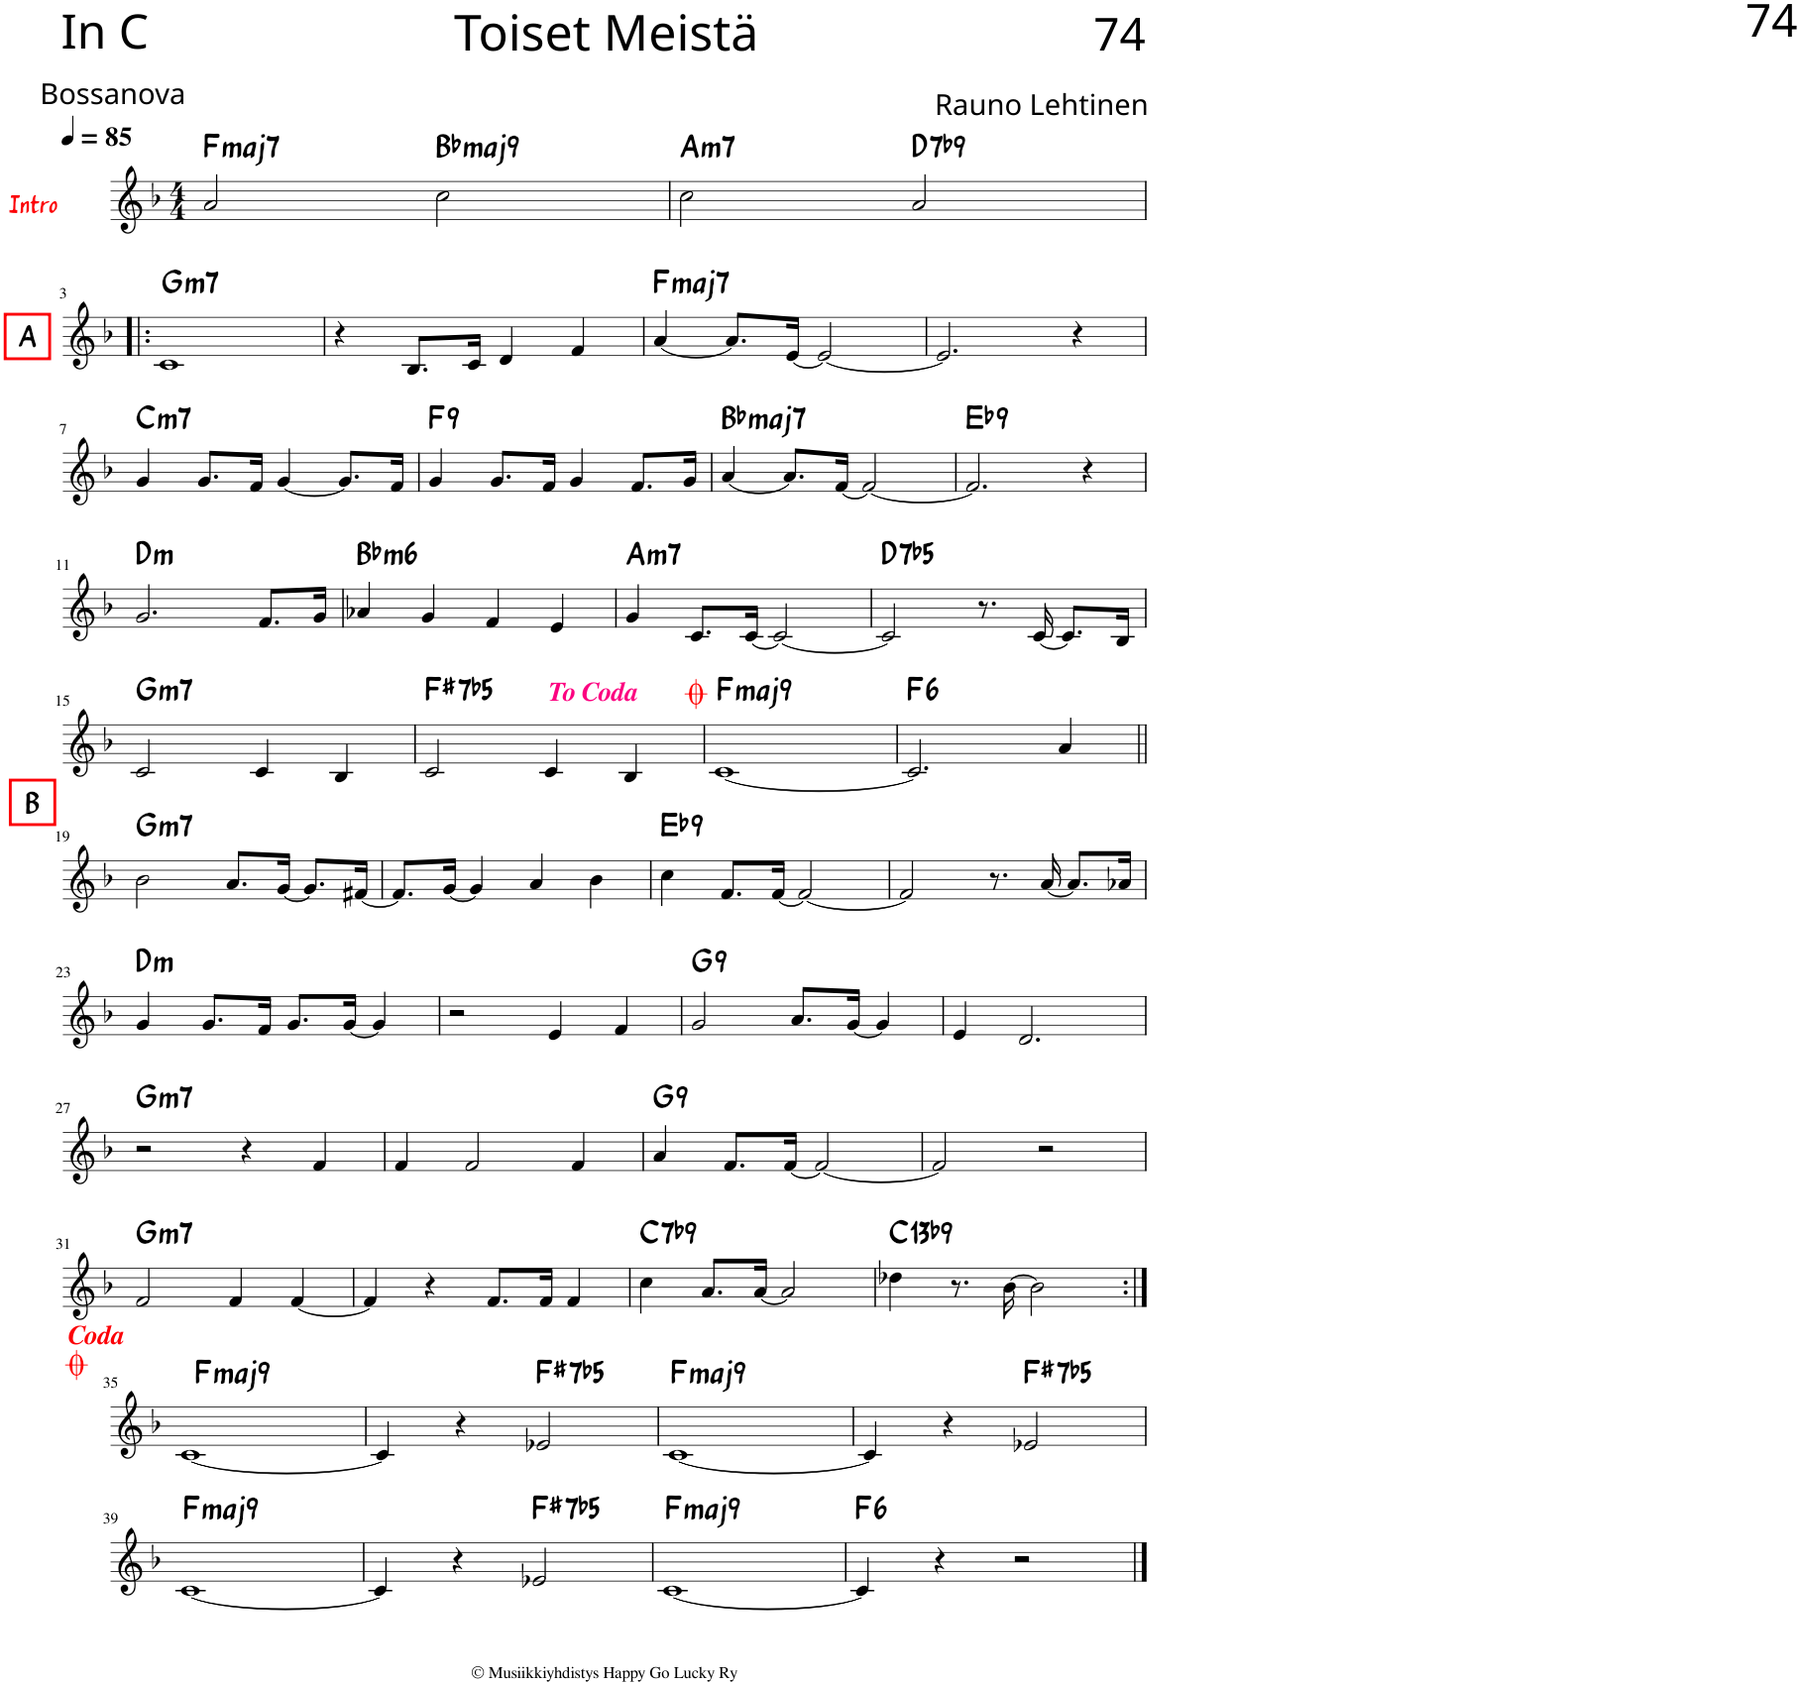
**kern	**harte
*part1	*part1
*staff1	*
*I"Piano	*
*I'Pno.	*
*clefG2	*
*k[b-]	*
*M4/4	*
*MM85	*
=1	=1
!LO:TX:a:color=#FC0107:t=Intro	!LO:H:kt=maj7
2a/	F:maj7
!	!LO:H:kt=maj9
2cc\	Bb:maj9
=2	=2
!	!LO:H:kt=m7
2cc\	A:min7
!	!LO:H:kt=7
2a/	D:7(b9)
!!LO:LB:g=z
=3!|:	=3!|:
!LO:TX:a:B:t=A	!LO:H:kt=m7
1c	G:min7
=4	=4
4r	.
8.B-/L	.
16c/Jk	.
4d/	.
4f/	.
=5	=5
!	!LO:H:kt=maj7
[4a/	F:maj7
8.a/L]	.
[16e/Jk	.
2e/_	.
=6	=6
2.e/]	.
4r	.
!!LO:LB:g=z
=7	=7
!	!LO:H:kt=m7
4g/	C:min7
8.g/L	.
16f/Jk	.
[4g/	.
8.g/L]	.
16f/Jk	.
=8	=8
!	!LO:H:kt=9
4g/	F:9
8.g/L	.
16f/Jk	.
4g/	.
8.f/L	.
16g/Jk	.
=9	=9
!	!LO:H:kt=maj7
[4a/	Bb:maj7
8.a/L]	.
[16f/Jk	.
2f/_	.
=10	=10
!	!LO:H:kt=9
2.f/]	Eb:9
4r	.
!!LO:LB:g=z
=11	=11
!	!LO:H:kt=m
2.g/	D:min
8.f/L	.
16g/Jk	.
=12	=12
!	!LO:H:kt=m6
4a-X/	Bb:min6
4g/	.
4f/	.
4e/	.
=13	=13
!	!LO:H:kt=m7
4g/	A:min7
8.c/L	.
[16c/Jk	.
2c/_	.
=14	=14
!	!LO:H:kt=7
2c/]	D:(3,b5,b7)
8.r	.
[16c/	.
8.c/L]	.
16B-/Jk	.
!!LO:LB:g=z
=15	=15
!	!LO:H:kt=m7
2c/	G:min7
4c/	.
4B-/	.
=16	=16
!	!LO:H:kt=7
2c/	F#:(3,b5,b7)
4c/	.
4B-/	.
=17	=17
!	!LO:H:kt=maj9
[1c	F:maj9
=18	=18
!	!LO:H:kt=6
2.c/]	F:maj6
4a/	.
!!LO:LB:g=z
=19||	=19||
!LO:TX:a:B:t=B	!LO:H:kt=m7
2b-\	G:min7
8.a/L	.
[16g/Jk	.
8.g/L]	.
[16f#X/Jk	.
=20	=20
8.f#/L]	.
[16g/Jk	.
4g/]	.
4a/	.
4b-\	.
=21	=21
!	!LO:H:kt=9
4cc\	Eb:9
8.f/L	.
[16f/Jk	.
2f/_	.
=22	=22
2f/]	.
8.r	.
[16a/	.
8.a/L]	.
16a-X/Jk	.
!!LO:LB:g=z
=23	=23
!	!LO:H:kt=m
4g/	D:min
8.g/L	.
16f/Jk	.
8.g/L	.
[16g/Jk	.
4g/]	.
=24	=24
2r	.
4e/	.
4f/	.
=25	=25
!	!LO:H:kt=9
2g/	G:9
8.a/L	.
[16g/Jk	.
4g/]	.
=26	=26
4e/	.
2.d/	.
!!LO:LB:g=z
=27	=27
!	!LO:H:kt=m7
2r	G:min7
4r	.
4f/	.
=28	=28
4f/	.
2f/	.
4f/	.
=29	=29
!	!LO:H:kt=9
4a/	G:9
8.f/L	.
[16f/Jk	.
2f/_	.
=30	=30
2f/]	.
2r	.
!!LO:LB:g=z
=31	=31
!	!LO:H:kt=m7
2f/	G:min7
4f/	.
[4f/	.
=32	=32
4f/]	.
4r	.
8.f/L	.
16f/Jk	.
4f/	.
=33	=33
!	!LO:H:kt=7
4cc\	C:7(b9)
8.a/L	.
[16a/Jk	.
2a/]	.
=34	=34
!	!LO:H:kt=13
4dd-X\	C:(3,5,b7,b9,11,13)
8.r	.
[16b-\	.
2b-\]	.
!!LO:LB:g=z
=35:|!	=35:|!
!	!LO:H:kt=maj9
[1c	F:maj9
!LO:TX:a:color=#FC0107:t=<b>Coda</b>	!
=36	=36
4c/]	.
4r	.
!	!LO:H:kt=7
2e-X/	F#:(3,b5,b7)
=37	=37
!	!LO:H:kt=maj9
[1c	F:maj9
=38	=38
4c/]	.
4r	.
!	!LO:H:kt=7
2e-X/	F#:(3,b5,b7)
!!LO:LB:g=z
=39	=39
!	!LO:H:kt=maj9
[1c	F:maj9
=40	=40
4c/]	.
4r	.
!	!LO:H:kt=7
2e-X/	F#:(3,b5,b7)
=41	=41
!	!LO:H:kt=maj9
[1c	F:maj9
=42	=42
!	!LO:H:kt=6
4c/]	F:maj6
4r	.
2r	.
==	==
*-	*-
